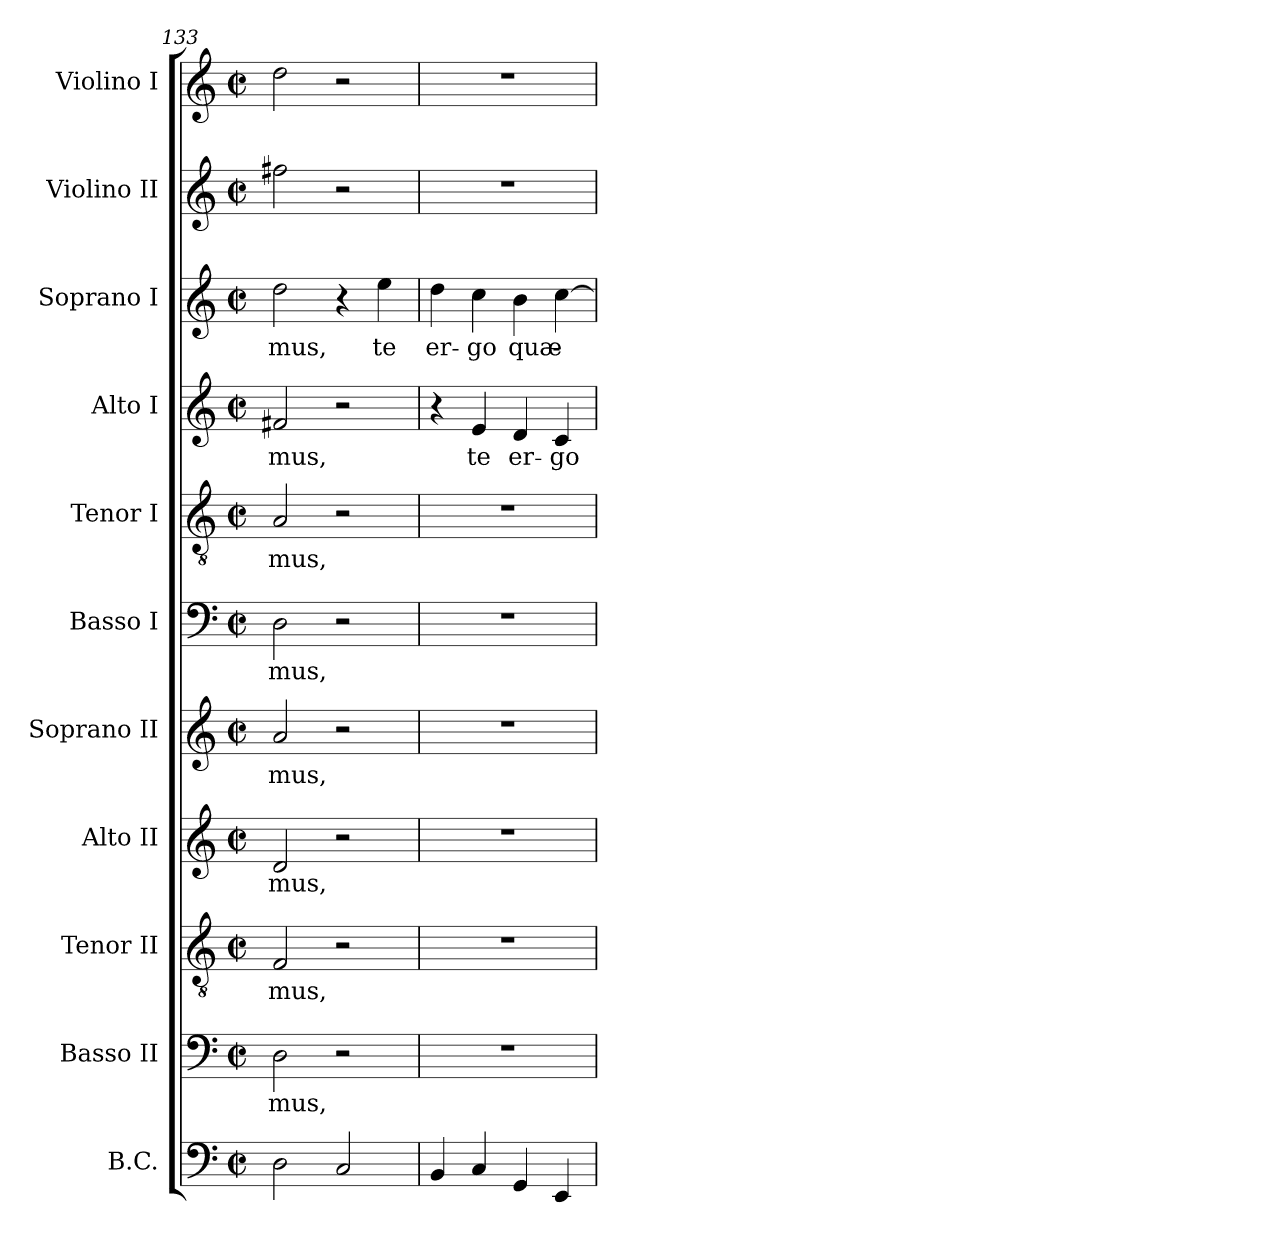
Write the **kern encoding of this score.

**kern	**kern	**text	**kern	**text	**kern	**text	**kern	**text	**kern	**text	**kern	**text	**kern	**text	**kern	**text	**kern	**kern
*part11	*part10	*part10	*part9	*part9	*part8	*part8	*part7	*part7	*part6	*part6	*part5	*part5	*part4	*part4	*part3	*part3	*part2	*part1
*staff11	*staff10	*staff10	*staff9	*staff9	*staff8	*staff8	*staff7	*staff7	*staff6	*staff6	*staff5	*staff5	*staff4	*staff4	*staff3	*staff3	*staff2	*staff1
*I"B.C.	*I"Basso II	*	*I"Tenor II	*	*I"Alto II	*	*I"Soprano II	*	*I"Basso I	*	*I"Tenor I	*	*I"Alto I	*	*I"Soprano I	*	*I"Violino II	*I"Violino I
*I'BC	*I'B 2	*	*I'T 2	*	*I'A 2	*	*I'S 2	*	*I'B 1	*	*I'T 1	*	*I'A 1	*	*I'S 1	*	*I'Vln. II	*I'Vln. I
*clefF4	*clefF4	*	*clefGv2	*	*clefG2	*	*clefG2	*	*clefF4	*	*clefGv2	*	*clefG2	*	*clefG2	*	*clefG2	*clefG2
*k[]	*k[]	*	*k[]	*	*k[]	*	*k[]	*	*k[]	*	*k[]	*	*k[]	*	*k[]	*	*k[]	*k[]
*C:	*C:	*	*C:	*	*C:	*	*C:	*	*C:	*	*C:	*	*C:	*	*C:	*	*C:	*C:
*M2/2	*M2/2	*	*M2/2	*	*M2/2	*	*M2/2	*	*M2/2	*	*M2/2	*	*M2/2	*	*M2/2	*	*M2/2	*M2/2
*met(c|)	*met(c|)	*	*met(c|)	*	*met(c|)	*	*met(c|)	*	*met(c|)	*	*met(c|)	*	*met(c|)	*	*met(c|)	*	*met(c|)	*met(c|)
=133	=133	=133	=133	=133	=133	=133	=133	=133	=133	=133	=133	=133	=133	=133	=133	=133	=133	=133
!	!	!LO:LY:b	!	!	!	!	!	!	!	!	!	!	!	!	!	!	!	!
!	!	!	!	!LO:LY:b	!	!	!	!	!	!	!	!	!	!	!	!	!	!
!	!	!	!	!	!	!LO:LY:b	!	!	!	!	!	!	!	!	!	!	!	!
!	!	!	!	!	!	!	!	!LO:LY:b	!	!	!	!	!	!	!	!	!	!
!	!	!	!	!	!	!	!	!	!	!LO:LY:b	!	!	!	!	!	!	!	!
!	!	!	!	!	!	!	!	!	!	!	!	!LO:LY:b	!	!	!	!	!	!
!	!	!	!	!	!	!	!	!	!	!	!	!	!	!LO:LY:b	!	!	!	!
!	!	!	!	!	!	!	!	!	!	!	!	!	!	!	!	!LO:LY:b	!	!
2D\	2D\	-mus,	2F/	-mus,	2d/	-mus,	2a/	-mus,	2D\	-mus,	2A/	-mus,	2f#X/	-mus,	2dd\	-mus,	2ff#X\	2dd\
2C/	2r	.	2r	.	2r	.	2r	.	2r	.	2r	.	2r	.	4r	.	2r	2r
!	!	!	!	!	!	!	!	!	!	!	!	!	!	!	!	!LO:LY:b	!	!
.	.	.	.	.	.	.	.	.	.	.	.	.	.	.	4ee\	te	.	.
!!LO:PB:g=z
=134	=134	=134	=134	=134	=134	=134	=134	=134	=134	=134	=134	=134	=134	=134	=134	=134	=134	=134
!	!	!	!	!	!	!	!	!	!	!	!	!	!	!	!	!LO:LY:b	!	!
4BB/	1r	.	1r	.	1r	.	1r	.	1r	.	1r	.	4r	.	4dd\	er-	1r	1r
!	!	!	!	!	!	!	!	!	!	!	!	!	!	!LO:LY:b	!	!	!	!
!	!	!	!	!	!	!	!	!	!	!	!	!	!	!	!	!LO:LY:b	!	!
4C/	.	.	.	.	.	.	.	.	.	.	.	.	4e/	te	4cc\	-go	.	.
!	!	!	!	!	!	!	!	!	!	!	!	!	!	!LO:LY:b	!	!	!	!
!	!	!	!	!	!	!	!	!	!	!	!	!	!	!	!	!LO:LY:b	!	!
4GG/	.	.	.	.	.	.	.	.	.	.	.	.	4d/	er-	4b\	quæ-	.	.
!	!	!	!	!	!	!	!	!	!	!	!	!	!	!LO:LY:b	!	!	!	!
4EE/	.	.	.	.	.	.	.	.	.	.	.	.	4c/	-go	[4cc\	.	.	.
=	=	=	=	=	=	=	=	=	=	=	=	=	=	=	=	=	=	=
*-	*-	*-	*-	*-	*-	*-	*-	*-	*-	*-	*-	*-	*-	*-	*-	*-	*-	*-
